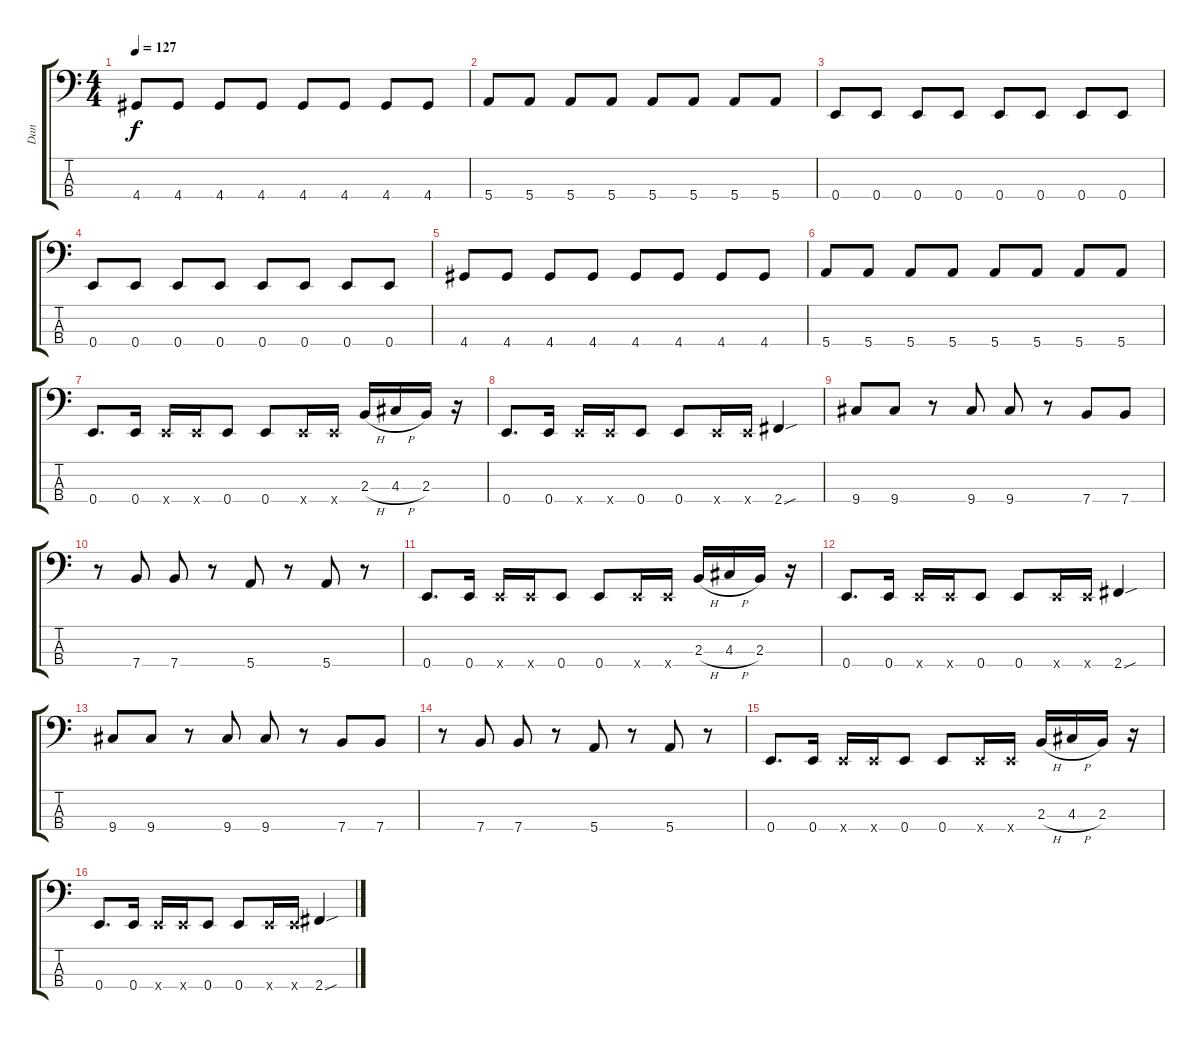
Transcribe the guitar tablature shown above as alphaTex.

\track ("Dan" "Dan") {instrument electricbassfinger}
\staff {score tabs}
\tuning (G2 D2 A1 E1) {hide}
\ts (4 4)
\tempo 127
\clef f4
\ks c
4.4.8{dy f} 4.4.8 4.4.8 4.4.8 4.4.8 4.4.8 4.4.8 4.4.8 |
5.4.8 5.4.8 5.4.8 5.4.8 5.4.8 5.4.8 5.4.8 5.4.8 |
0.4.8 0.4.8 0.4.8 0.4.8 0.4.8 0.4.8 0.4.8 0.4.8 |
0.4.8 0.4.8 0.4.8 0.4.8 0.4.8 0.4.8 0.4.8 0.4.8 |
4.4.8 4.4.8 4.4.8 4.4.8 4.4.8 4.4.8 4.4.8 4.4.8 |
5.4.8 5.4.8 5.4.8 5.4.8 5.4.8 5.4.8 5.4.8 5.4.8 |
0.4.8{d} 0.4.16 0.4{x}.16 0.4{x}.16 0.4.8 0.4.8 0.4{x}.16 0.4{x}.16 2.3{h}.16 4.3{h}.16 2.3.16 r.16 |
0.4.8{d} 0.4.16 0.4{x}.16 0.4{x}.16 0.4.8 0.4.8 0.4{x}.16 0.4{x}.16 2.4{sou}.4 |
9.4.8 9.4.8 r.8 9.4.8 9.4.8 r.8 7.4.8 7.4.8 |
r.8 7.4.8 7.4.8 r.8 5.4.8 r.8 5.4.8 r.8 |
0.4.8{d} 0.4.16 0.4{x}.16 0.4{x}.16 0.4.8 0.4.8 0.4{x}.16 0.4{x}.16 2.3{h}.16 4.3{h}.16 2.3.16 r.16 |
0.4.8{d} 0.4.16 0.4{x}.16 0.4{x}.16 0.4.8 0.4.8 0.4{x}.16 0.4{x}.16 2.4{sou}.4 |
9.4.8 9.4.8 r.8 9.4.8 9.4.8 r.8 7.4.8 7.4.8 |
r.8 7.4.8 7.4.8 r.8 5.4.8 r.8 5.4.8 r.8 |
0.4.8{d} 0.4.16 0.4{x}.16 0.4{x}.16 0.4.8 0.4.8 0.4{x}.16 0.4{x}.16 2.3{h}.16 4.3{h}.16 2.3.16 r.16 |
0.4.8{d} 0.4.16 0.4{x}.16 0.4{x}.16 0.4.8 0.4.8 0.4{x}.16 0.4{x}.16 2.4{sou}.4
